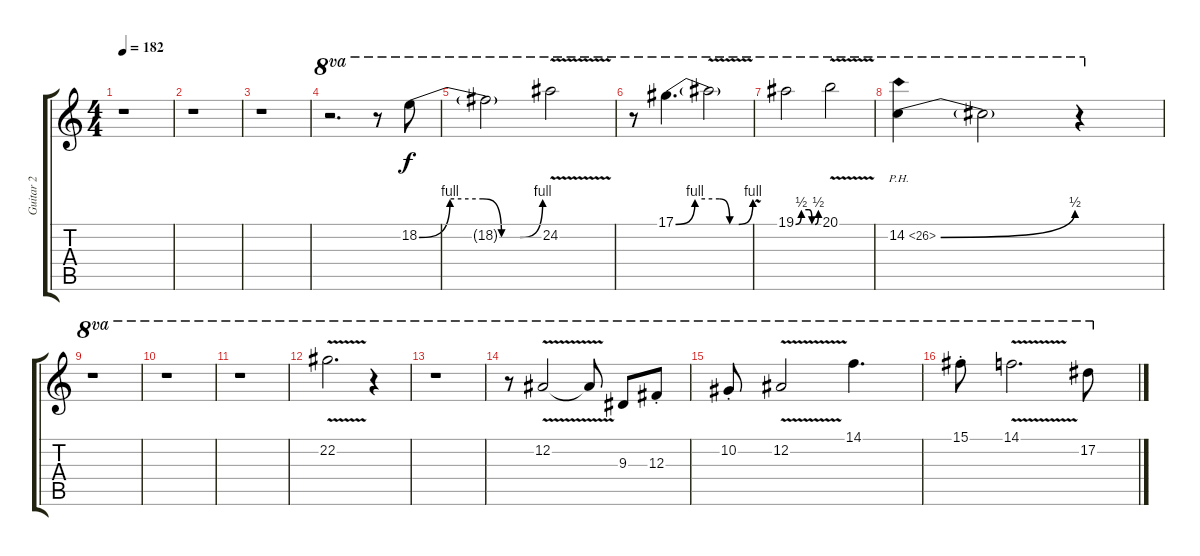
\track ("Guitar 2" "Guitar 2") {instrument overdrivenguitar}
\staff {score tabs}
\tuning (Eb4 Bb3 Gb3 Db3 Ab2 Eb2) {hide}
\ts (4 4)
\tempo 182
\clef g2
\ks c
r.1{dy f} |
r.1 |
r.1 |
r.2{d ot 8va} r.8{ot 8va} 18.2{be (custom 0 0 15 4 31 4 40 0 49 0 60 4)}.8{ot 8va} |
18.2{t}.2{ot 8va} 24.2{v}.2{ot 8va} |
r.8{ot 8va} 17.1{be (custom 0 0 15 4 34 4 42 0 49 0 60 4)}.4{d ot 8va} 17.1{v t}.2{ot 8va} |
19.1{be (custom 0 0 15 2 35 2 43 0 51 0 60 2)}.2{ot 8va} 20.1{v}.2{ot 8va} |
14.2{be (bend 0 0 60 2) ph 12}.4{ot 8va} 14.2{t}.2{ot 8va} r.4{ot 8va} |
r.1{ot 8va} |
r.1{ot 8va} |
r.1{ot 8va} |
22.2{v}.2{d ot 8va} r.4{ot 8va} |
r.1{ot 8va} |
r.8{ot 8va} 12.2{v}.2{ot 8va} 12.2{t}.8{ot 8va} 9.3.8{ot 8va} 12.3{st}.8{ot 8va} |
10.2{st}.8{ot 8va} 12.2{v}.2{ot 8va} 14.1.4{d ot 8va} |
15.1{st}.8{ot 8va} 14.1{v}.2{d ot 8va} 17.2.8{ot 8va}
